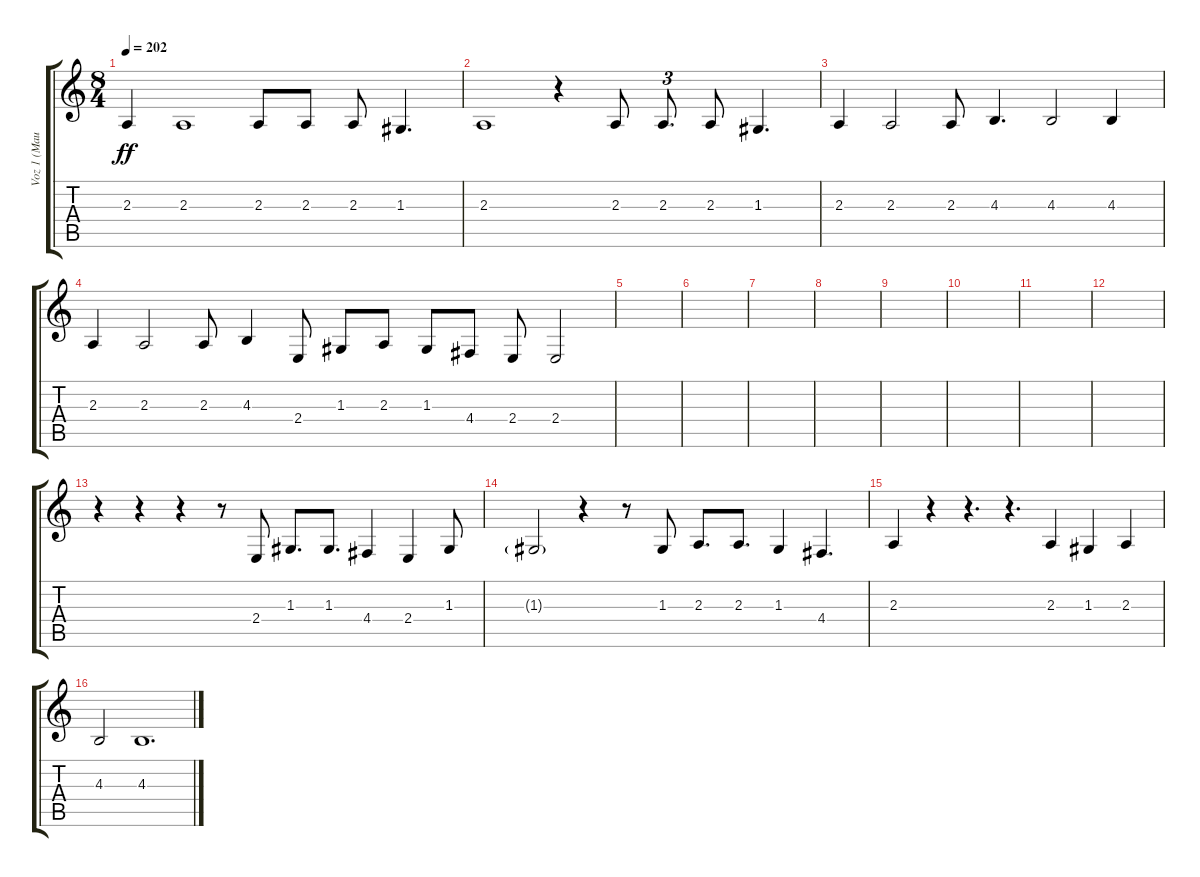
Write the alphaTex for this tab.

\track ("Voz 1 (Mauri Chinni)" "Voz 1 (Mau") {instrument clarinet}
\staff {score tabs}
\tuning (E4 B3 G3 D3 A2 E2) {hide}
\ts (8 4)
\tempo 202
\clef g2
\ks c
2.3.4{dy ff} 2.3.1 2.3.8 2.3.8 2.3.8 1.3.4{d} |
2.3.1 r.4 2.3.8 2.3.8{d tu (3 2)} 2.3.8 1.3.4{d} |
2.3.4 2.3.2 2.3.8 4.3.4{d} 4.3.2 4.3.4 |
2.3.4 2.3.2 2.3.8 4.3.4 2.4.8 1.3.8 2.3.8 1.3.8 4.4.8 2.4.8 2.4.2 |
|
|
|
|
|
|
|
|
r.4 r.4 r.4 r.8 2.4.8 1.3.8{d} 1.3.8{d} 4.4.4 2.4.4 1.3.8 |
1.3{g}.2 r.4 r.8 1.3.8 2.3.8{d} 2.3.8{d} 1.3.4 4.4.4{d} |
2.3.4 r.4 r.4{d} r.4{d} 2.3.4 1.3.4 2.3.4 |
4.3.2 4.3.1{d}
